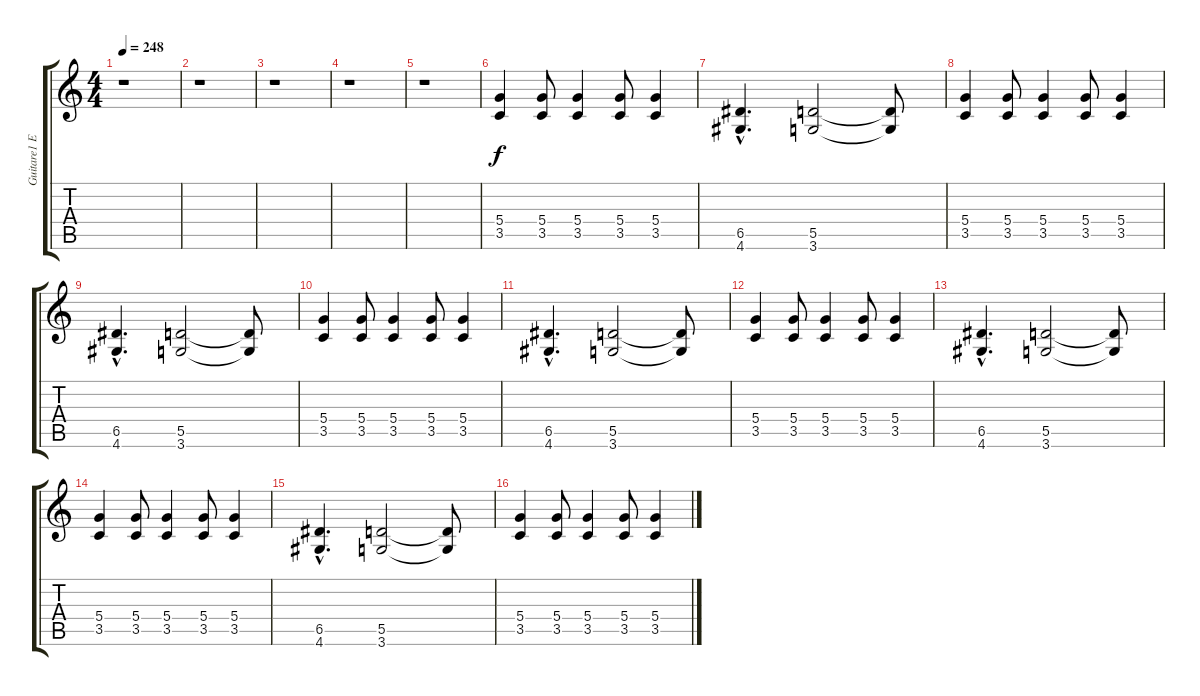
\track ("Guitare1 E" "Guitare1 E") {instrument overdrivenguitar}
\staff {score tabs}
\tuning (E4 B3 G3 D3 A2 E2) {hide}
\ts (4 4)
\tempo 248
\clef g2
\ks c
r.1{dy f} |
r.1 |
r.1 |
r.1 |
r.1 |
(5.4 3.5).4 (5.4 3.5).8 (5.4 3.5).4 (5.4 3.5).8 (5.4 3.5).4 |
(6.5{hac} 4.6{hac}).4{d} (5.5 3.6).2 (5.5{t} 3.6{t}).8 |
(5.4 3.5).4 (5.4 3.5).8 (5.4 3.5).4 (5.4 3.5).8 (5.4 3.5).4 |
(6.5{hac} 4.6{hac}).4{d} (5.5 3.6).2 (5.5{t} 3.6{t}).8 |
(5.4 3.5).4 (5.4 3.5).8 (5.4 3.5).4 (5.4 3.5).8 (5.4 3.5).4 |
(6.5{hac} 4.6{hac}).4{d} (5.5 3.6).2 (5.5{t} 3.6{t}).8 |
(5.4 3.5).4 (5.4 3.5).8 (5.4 3.5).4 (5.4 3.5).8 (5.4 3.5).4 |
(6.5{hac} 4.6{hac}).4{d} (5.5 3.6).2 (5.5{t} 3.6{t}).8 |
(5.4 3.5).4 (5.4 3.5).8 (5.4 3.5).4 (5.4 3.5).8 (5.4 3.5).4 |
(6.5{hac} 4.6{hac}).4{d} (5.5 3.6).2 (5.5{t} 3.6{t}).8 |
(5.4 3.5).4 (5.4 3.5).8 (5.4 3.5).4 (5.4 3.5).8 (5.4 3.5).4
